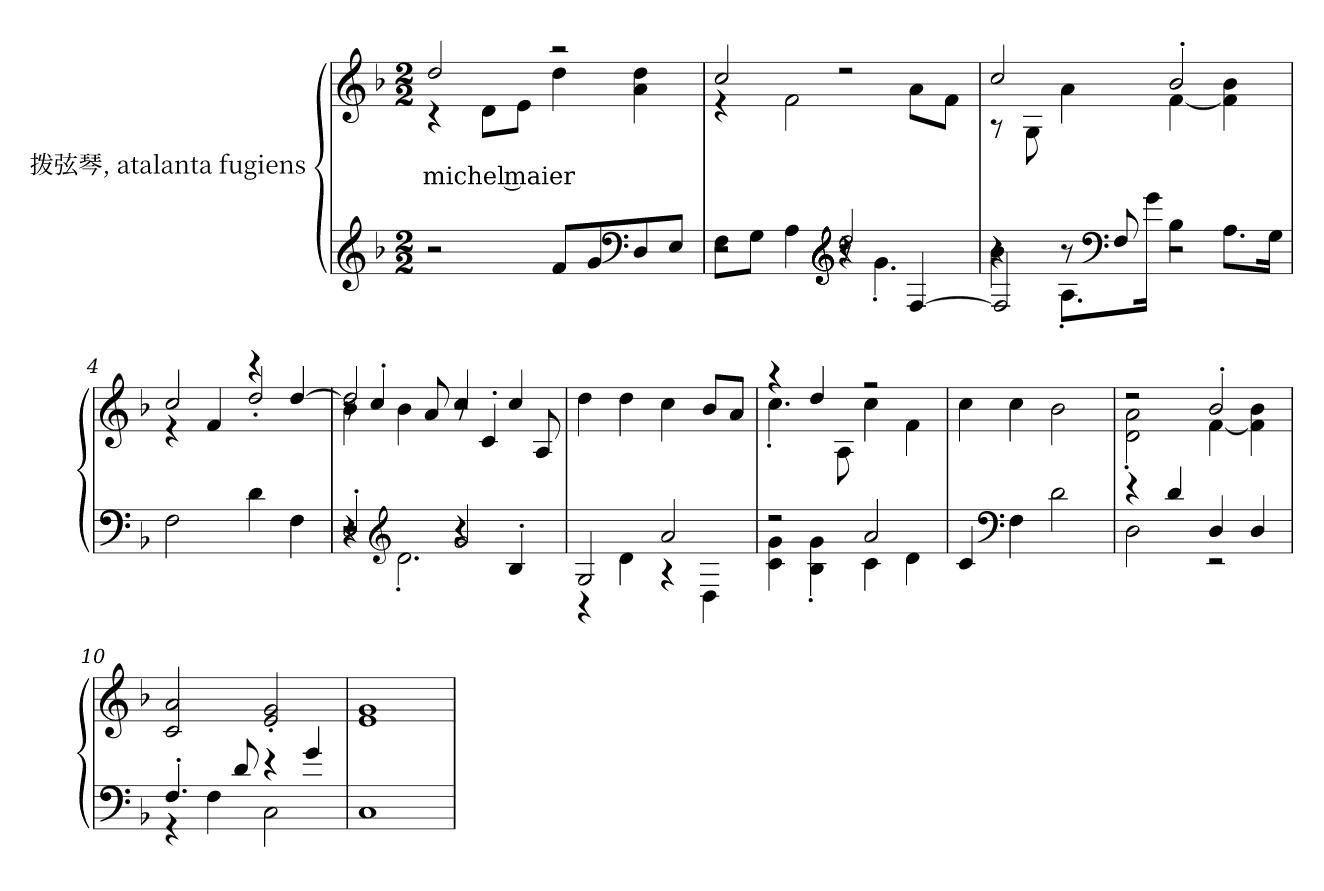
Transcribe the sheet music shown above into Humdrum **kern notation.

**kern	**kern	**text
*part1	*part1	*part1
*staff2	*staff1	*staff1
*I"拨弦琴, atalanta fugiens	*	*
*clefG2	*clefG2	*
*k[b-]	*k[b-]	*
*M2/2	*M2/2	*
*MM75	*MM75	*
=1	=1	=1
*	*^	*
2r	2dd/	4r	michel maier
.	.	8d\L	.
.	.	8e\J	.
8f/L	2r	4dd\	.
8g/	.	.	.
*clefF4	*	*	*
8D/	.	4a\ 4dd\	.
8E/J	.	.	.
=2	=2	=2	=2
*^	*	*	*
*	*^	*	*	*
2r	8F\L	2r	2cc/	4r	.
.	8G\J	.	.	.	.
.	4A\	.	.	2f\	.
*clefG2	*	*	*	*	*
2dd/	8r	4r	2r	.	.
.	4.g'\	.	.	.	.
.	.	[4F/	.	8a\L	.
.	.	.	.	8f\J	.
=3	=3	=3	=3	=3	=3
4r	4b-\	2F/]	2cc/	8r	.
.	.	.	.	8G\	.
8r	8.A'\L	.	.	4a\	.
*clefF4	*	*	*	*	*
8F/	.	.	.	.	.
.	16g\Jk	.	.	.	.
2r	4B-\	2r	2b-'/	[4f\	.
.	8.A\L	.	.	4f\] 4b-\	.
.	16G\Jk	.	.	.	.
*v	*v	*v	*	*	*
=4	=4	=4	=4
2F\	2cc/	4r	.
.	.	4f/	.
4d\	4r	2dd'/	.
4F\	[4dd/	.	.
!!LO:LB:g=z
=5	=5	=5	=5
*^	*	*^	*
*	*^	*	*	*	*
2r	4r	2D'/	2dd/]	4b-\	8r	.
.	.	.	.	.	4cc'/	.
*clefG2	*	*	*	*	*	*
.	2.d'\	.	.	4b-\	.	.
.	.	.	.	.	8a/	.
2g/	.	4r	4cc/	2r	8r	.
.	.	.	.	.	4c'/	.
.	.	4B-'/	4cc/	.	.	.
.	.	.	.	.	8A/	.
*	*v	*v	*	*	*	*
*	*	*v	*v	*v	*
=6	=6	=6	=6
2G/	4r	4dd\	.
.	4d\	4dd\	.
2a/	4r	4cc\	.
.	4D\	8b-/L	.
.	.	8a/J	.
=7	=7	=7	=7
*	*	*^	*
2r	4c\ 4g\	4r	4.cc'\	.
.	4B-\' 4g\'	4dd/	.	.
.	.	.	8A\	.
2a/	4c\	2r	4cc\	.
.	4d\	.	4f\	.
*v	*v	*	*	*
*	*v	*v	*
=8	=8	=8
4c/	4cc\	.
*clefF4	*	*
4F\	4cc\	.
2d\	2b-\	.
=9	=9	=9
*^	*^	*
4r	2D\	2r	2d\' 2a\'	.
4d/	.	.	.	.
4D/	2r	2b-'/	[4f\	.
4D/	.	.	4f\] 4b-\	.
*	*	*v	*v	*
=10	=10	=10	=10
4.F'/	4r	2c/ 2a/	.
.	4F\	.	.
8d/	.	.	.
4r	2C\	2e/' 2g/'	.
4g/	.	.	.
*v	*v	*	*
=11	=11	=11
1C	1e 1g	.
=	=	=
*-	*-	*-
